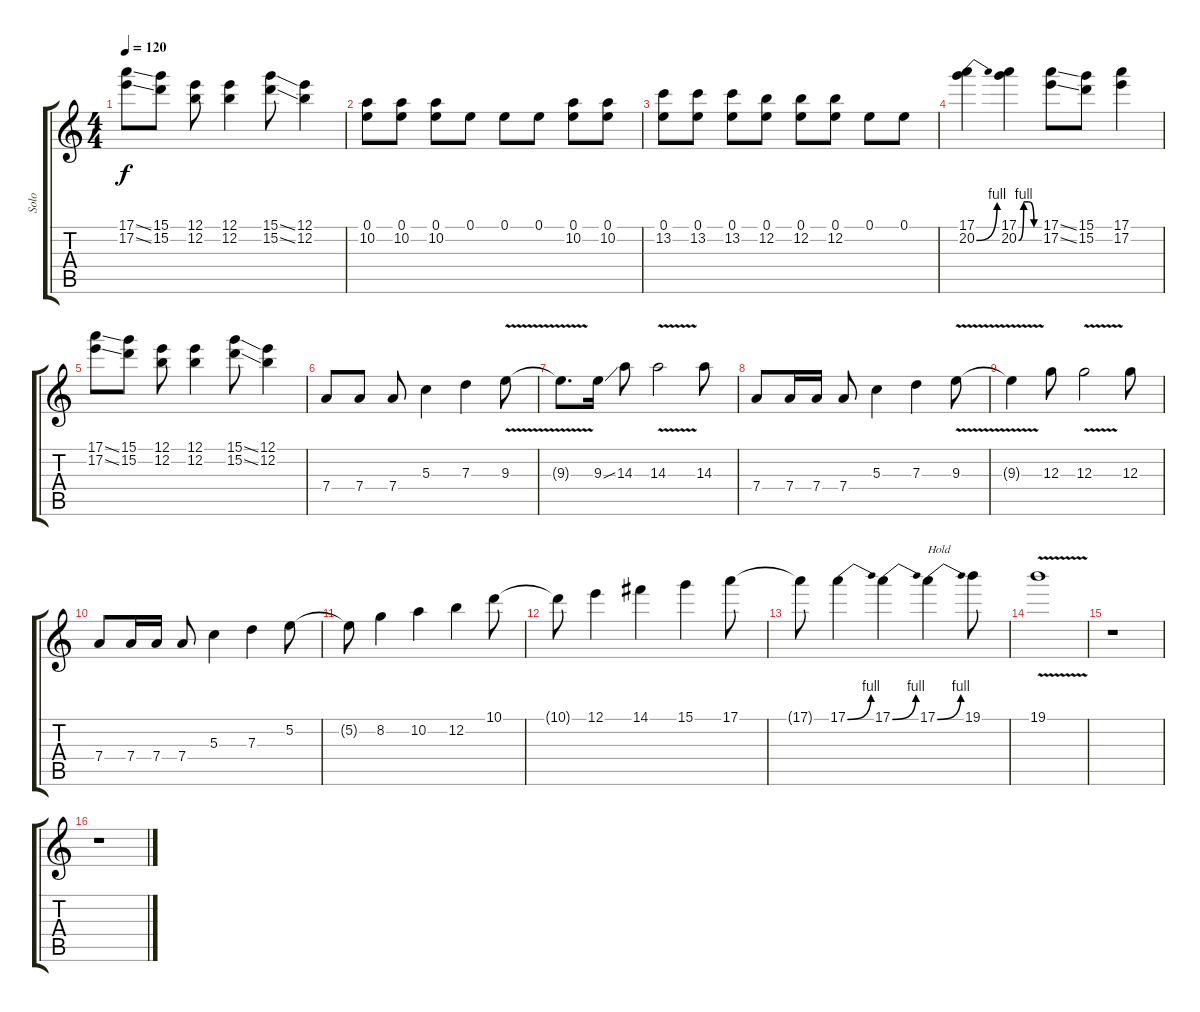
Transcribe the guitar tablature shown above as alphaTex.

\track ("Solo" "Solo") {instrument overdrivenguitar}
\staff {score tabs}
\tuning (E4 B3 G3 D3 A2 E2) {hide}
\ts (4 4)
\tempo 120
\clef g2
\ks c
(17.1{ss} 17.2{ss}).8{dy f} (15.1 15.2).8 (12.1 12.2).8 (12.1 12.2).4 (15.1{ss} 15.2{ss}).8 (12.1 12.2).4 |
(0.1 10.2).8 (0.1 10.2).8 (0.1 10.2).8 0.1.8 0.1.8 0.1.8 (0.1 10.2).8 (0.1 10.2).8 |
(0.1 13.2).8 (0.1 13.2).8 (0.1 13.2).8 (0.1 12.2).8 (0.1 12.2).8 (0.1 12.2).8 0.1.8 0.1.8 |
(17.1 20.2{be (bend 0 0 60 4)}).4 (17.1 20.2{be (custom 0 0 15 4 30 4 45 0 60 0)}).4 (17.1{ss} 17.2{ss}).8 (15.1 15.2).8 (17.1 17.2).4 |
(17.1{ss} 17.2{ss}).8 (15.1 15.2).8 (12.1 12.2).8 (12.1 12.2).4 (15.1{ss} 15.2{ss}).8 (12.1 12.2).4 |
7.4.8 7.4.8 7.4.8 5.3.4 7.3.4 9.3{v}.8 |
9.3{t}.8{d} 9.3{ss}.16 14.3.8 14.3{v}.2 14.3.8 |
7.4.8 7.4.16 7.4.16 7.4.8 5.3.4 7.3.4 9.3{v}.8 |
9.3{t}.4 12.3.8 12.3{v}.2 12.3.8 |
7.4.8 7.4.16 7.4.16 7.4.8 5.3.4 7.3.4 5.2.8 |
5.2{t}.8 8.2.4 10.2.4 12.2.4 10.1.8 |
10.1{t}.8 12.1.4 14.1.4 15.1.4 17.1.8 |
17.1{t}.8 17.1{be (bend 0 0 60 4)}.4 17.1{be (bend 0 0 60 4)}.4 17.1{be (bend 0 0 60 4)}.4{txt "Hold"} 19.1.8 |
19.1{v}.1 |
r.1 |
r.1
